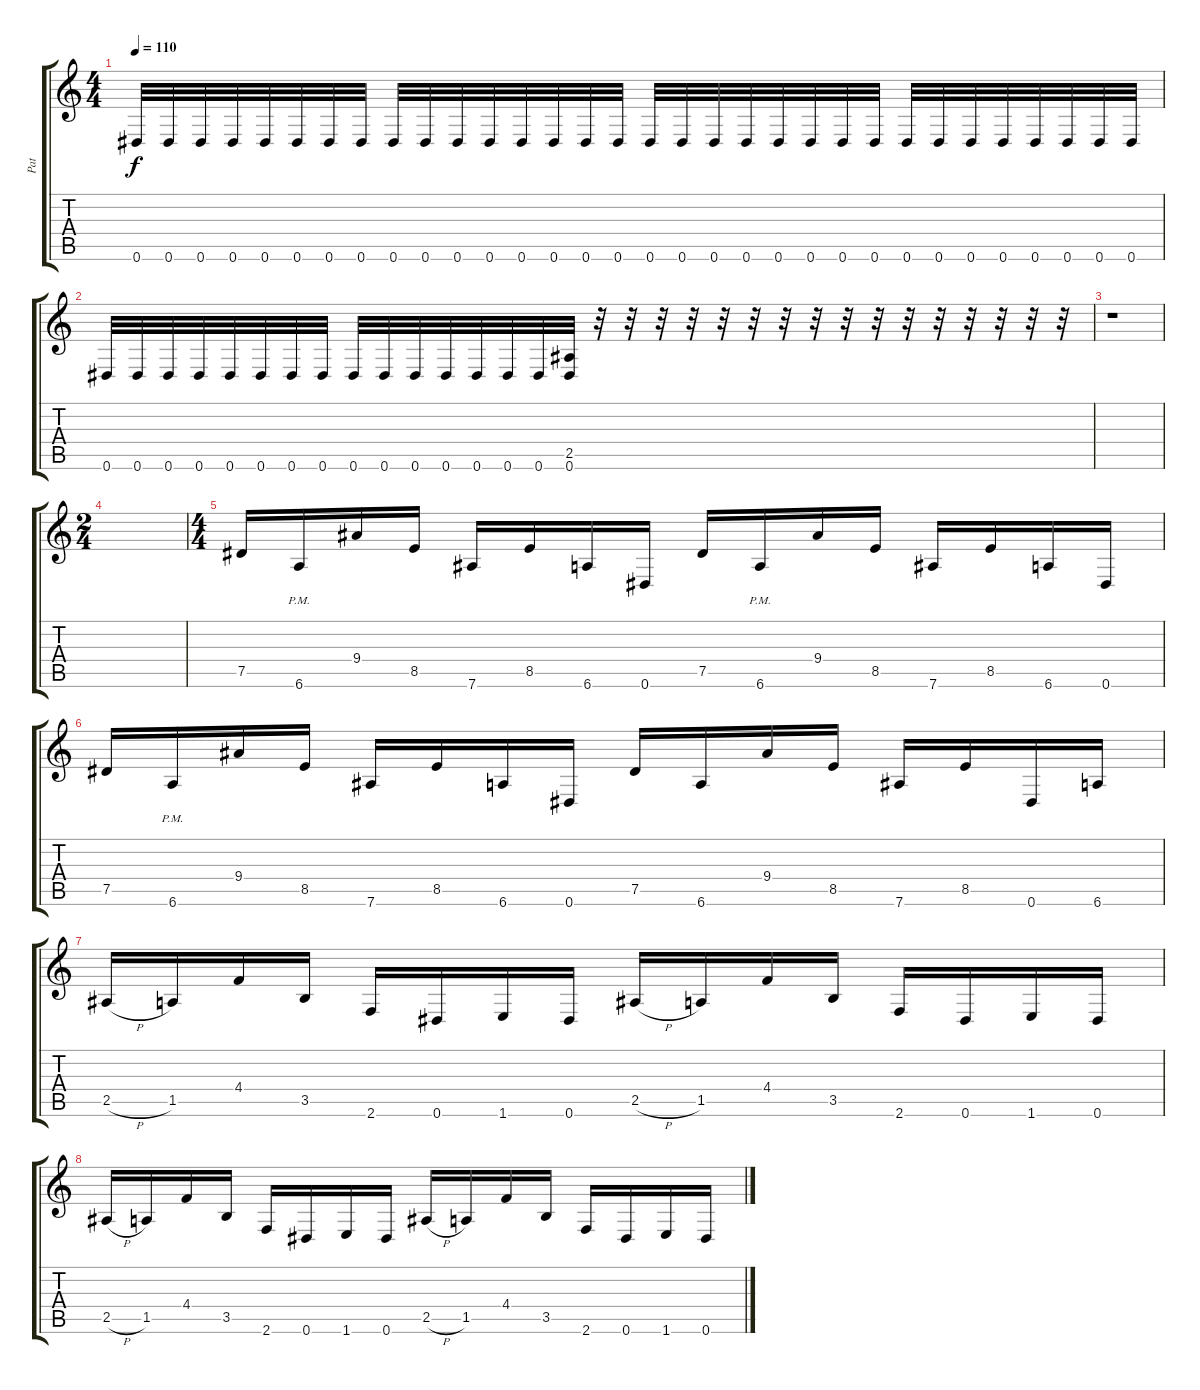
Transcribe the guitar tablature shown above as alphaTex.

\track ("Pat" "Pat") {solo instrument distortionguitar}
\staff {score tabs}
\tuning (Eb4 Bb3 Gb3 Db3 Ab2 Eb2) {hide}
\ts (4 4)
\tempo 110
\clef g2
\ks c
0.6.32{dy f} 0.6.32 0.6.32 0.6.32 0.6.32 0.6.32 0.6.32 0.6.32 0.6.32 0.6.32 0.6.32 0.6.32 0.6.32 0.6.32 0.6.32 0.6.32 0.6.32 0.6.32 0.6.32 0.6.32 0.6.32 0.6.32 0.6.32 0.6.32 0.6.32 0.6.32 0.6.32 0.6.32 0.6.32 0.6.32 0.6.32 0.6.32 |
0.6.32 0.6.32 0.6.32 0.6.32 0.6.32 0.6.32 0.6.32 0.6.32 0.6.32 0.6.32 0.6.32 0.6.32 0.6.32 0.6.32 0.6.32 (2.5 0.6).32 r.32 r.32 r.32 r.32 r.32 r.32 r.32 r.32 r.32 r.32 r.32 r.32 r.32 r.32 r.32 r.32 |
r.1 |
\ts (2 4)
|
\ts (4 4)
7.5.16 6.6{pm}.16 9.4.16 8.5.16 7.6.16 8.5.16 6.6.16 0.6.16 7.5.16 6.6{pm}.16 9.4.16 8.5.16 7.6.16 8.5.16 6.6.16 0.6.16 |
7.5.16 6.6{pm}.16 9.4.16 8.5.16 7.6.16 8.5.16 6.6.16 0.6.16 7.5.16 6.6.16 9.4.16 8.5.16 7.6.16 8.5.16 0.6.16 6.6.16 |
2.5{h}.16 1.5.16 4.4.16 3.5.16 2.6.16 0.6.16 1.6.16 0.6.16 2.5{h}.16 1.5.16 4.4.16 3.5.16 2.6.16 0.6.16 1.6.16 0.6.16 |
2.5{h}.16 1.5.16 4.4.16 3.5.16 2.6.16 0.6.16 1.6.16 0.6.16 2.5{h}.16 1.5.16 4.4.16 3.5.16 2.6.16 0.6.16 1.6.16 0.6.16
